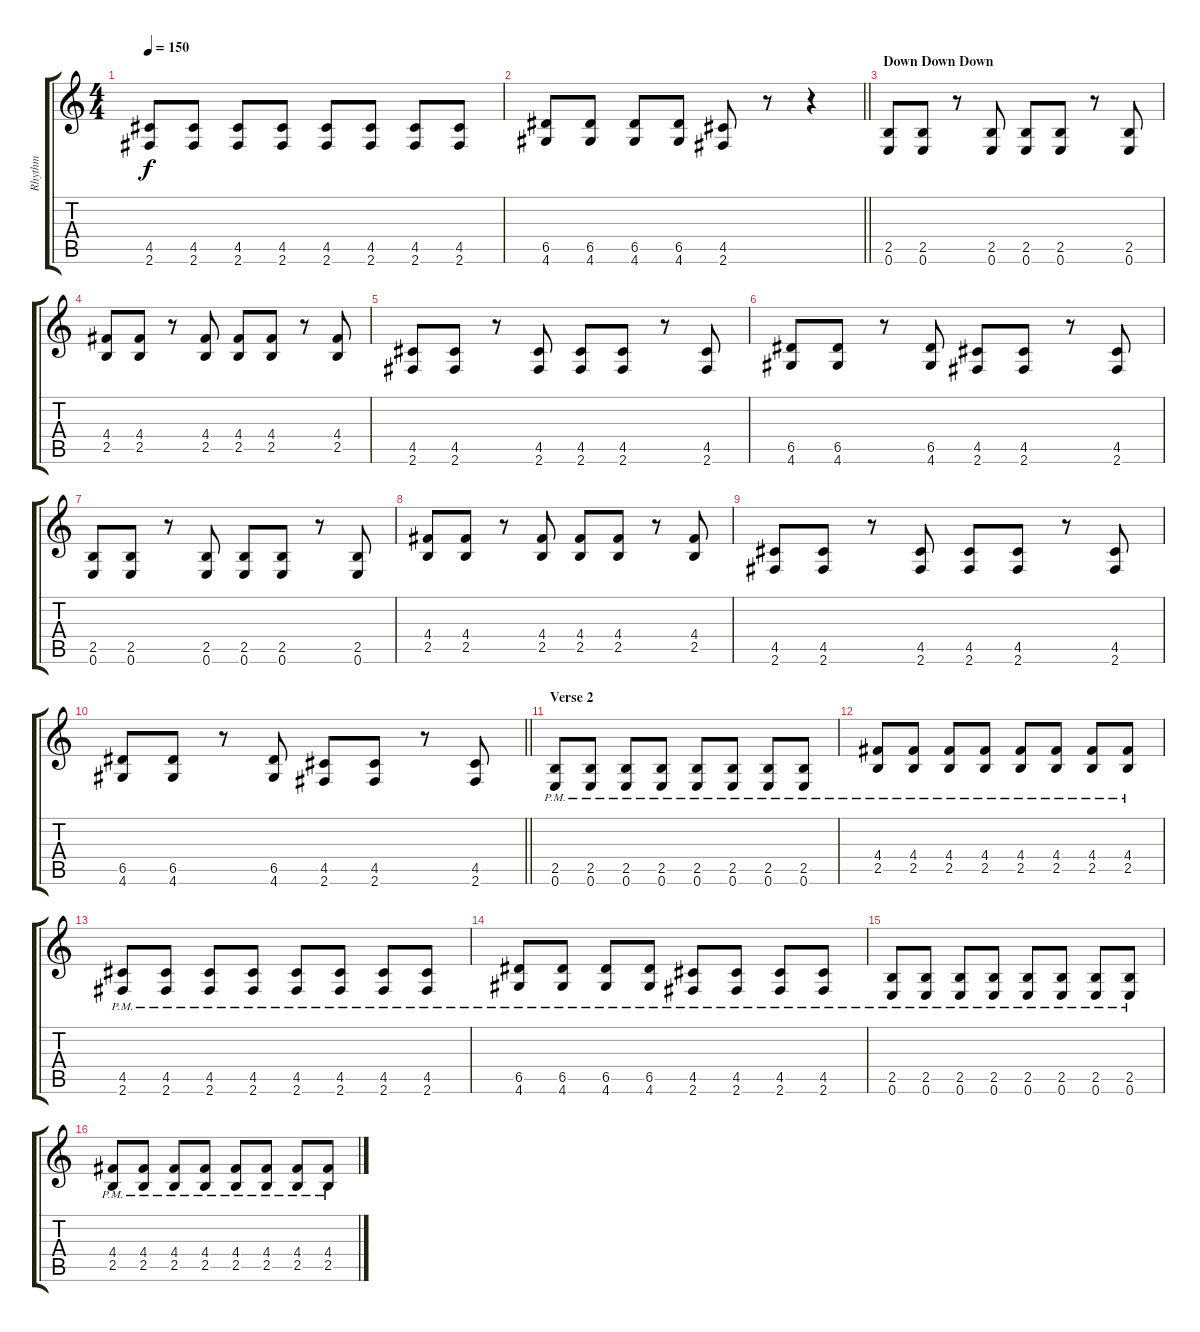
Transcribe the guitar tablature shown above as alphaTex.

\track ("Rhythm" "Rhythm") {instrument distortionguitar}
\staff {score tabs}
\tuning (E4 B3 G3 D3 A2 E2) {hide}
\ts (4 4)
\tempo 150
\clef g2
\ks c
(4.5 2.6).8{dy f} (4.5 2.6).8 (4.5 2.6).8 (4.5 2.6).8 (4.5 2.6).8 (4.5 2.6).8 (4.5 2.6).8 (4.5 2.6).8 |
\barLineRight lightlight
(6.5 4.6).8 (6.5 4.6).8 (6.5 4.6).8 (6.5 4.6).8 (4.5 2.6).8 r.8 r.4 |
\section ("" "Down Down Down")
(2.5 0.6).8 (2.5 0.6).8 r.8 (2.5 0.6).8 (2.5 0.6).8 (2.5 0.6).8 r.8 (2.5 0.6).8 |
(4.4 2.5).8 (4.4 2.5).8 r.8 (4.4 2.5).8 (4.4 2.5).8 (4.4 2.5).8 r.8 (4.4 2.5).8 |
(4.5 2.6).8 (4.5 2.6).8 r.8 (4.5 2.6).8 (4.5 2.6).8 (4.5 2.6).8 r.8 (4.5 2.6).8 |
(6.5 4.6).8 (6.5 4.6).8 r.8 (6.5 4.6).8 (4.5 2.6).8 (4.5 2.6).8 r.8 (4.5 2.6).8 |
(2.5 0.6).8 (2.5 0.6).8 r.8 (2.5 0.6).8 (2.5 0.6).8 (2.5 0.6).8 r.8 (2.5 0.6).8 |
(4.4 2.5).8 (4.4 2.5).8 r.8 (4.4 2.5).8 (4.4 2.5).8 (4.4 2.5).8 r.8 (4.4 2.5).8 |
(4.5 2.6).8 (4.5 2.6).8 r.8 (4.5 2.6).8 (4.5 2.6).8 (4.5 2.6).8 r.8 (4.5 2.6).8 |
\barLineRight lightlight
(6.5 4.6).8 (6.5 4.6).8 r.8 (6.5 4.6).8 (4.5 2.6).8 (4.5 2.6).8 r.8 (4.5 2.6).8 |
\section ("" "Verse 2")
(2.5{pm} 0.6{pm}).8 (2.5{pm} 0.6{pm}).8 (2.5{pm} 0.6{pm}).8 (2.5{pm} 0.6{pm}).8 (2.5{pm} 0.6{pm}).8 (2.5{pm} 0.6{pm}).8 (2.5{pm} 0.6{pm}).8 (2.5{pm} 0.6{pm}).8 |
(4.4{pm} 2.5{pm}).8 (4.4{pm} 2.5{pm}).8 (4.4{pm} 2.5{pm}).8 (4.4{pm} 2.5{pm}).8 (4.4{pm} 2.5{pm}).8 (4.4{pm} 2.5{pm}).8 (4.4{pm} 2.5{pm}).8 (4.4{pm} 2.5{pm}).8 |
(4.5{pm} 2.6{pm}).8 (4.5{pm} 2.6{pm}).8 (4.5{pm} 2.6{pm}).8 (4.5{pm} 2.6{pm}).8 (4.5{pm} 2.6{pm}).8 (4.5{pm} 2.6{pm}).8 (4.5{pm} 2.6{pm}).8 (4.5{pm} 2.6{pm}).8 |
(6.5{pm} 4.6{pm}).8 (6.5{pm} 4.6{pm}).8 (6.5{pm} 4.6{pm}).8 (6.5{pm} 4.6{pm}).8 (4.5{pm} 2.6{pm}).8 (4.5{pm} 2.6{pm}).8 (4.5{pm} 2.6{pm}).8 (4.5{pm} 2.6{pm}).8 |
(2.5{pm} 0.6{pm}).8 (2.5{pm} 0.6{pm}).8 (2.5{pm} 0.6{pm}).8 (2.5{pm} 0.6{pm}).8 (2.5{pm} 0.6{pm}).8 (2.5{pm} 0.6{pm}).8 (2.5{pm} 0.6{pm}).8 (2.5{pm} 0.6{pm}).8 |
(4.4{pm} 2.5{pm}).8 (4.4{pm} 2.5{pm}).8 (4.4{pm} 2.5{pm}).8 (4.4{pm} 2.5{pm}).8 (4.4{pm} 2.5{pm}).8 (4.4{pm} 2.5{pm}).8 (4.4{pm} 2.5{pm}).8 (4.4{pm} 2.5{pm}).8
